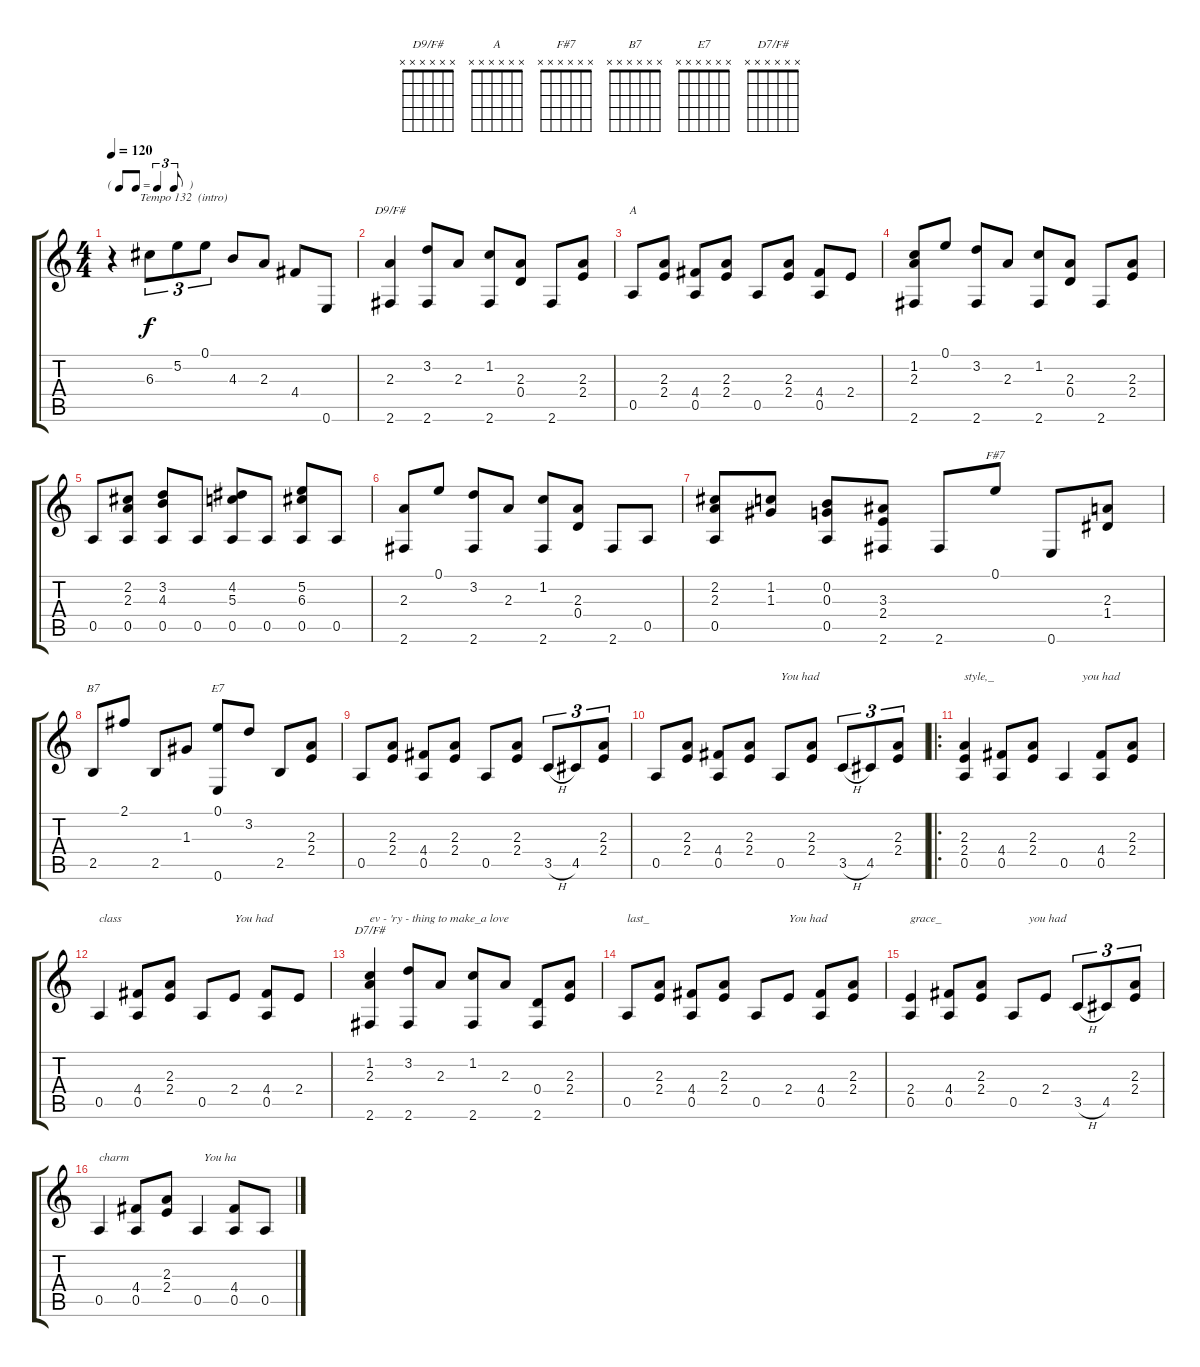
\track "" {instrument acousticguitarnylon}
\staff {score tabs}
\tuning (E4 B3 G3 D3 A2 E2) {hide}
\chord ("D9/F#" x x x x x x) {firstfret 0}
\chord ("A" x x x x x x) {firstfret 0}
\chord ("F#7" x x x x x x) {firstfret 0}
\chord ("B7" x x x x x x) {firstfret 0}
\chord ("E7" x x x x x x) {firstfret 0}
\chord ("D7/F#" x x x x x x) {firstfret 0}
\ts (4 4)
\tf triplet8th
\tempo 120
\clef g2
\ks c
r.4{txt "         Tempo 132  (intro)" dy f instrument acousticguitarnylon} 6.3.8{tu (3 2)} 5.2.8{tu (3 2)} 0.1.8{tu (3 2)} 4.3.8 2.3.8 4.4.8 0.6.8 |
(2.3 2.6).4{ch "D9/F#"} (3.2 2.6).8 2.3.8 (1.2 2.6).8 (2.3 0.4).8 2.6.8 (2.3 2.4).8 |
0.5.8{ch "A"} (2.3 2.4).8 (4.4 0.5).8 (2.3 2.4).8 0.5.8 (2.3 2.4).8 (4.4 0.5).8 2.4.8 |
(1.2 2.3 2.6).8 0.1.8 (3.2 2.6).8 2.3.8 (1.2 2.6).8 (2.3 0.4).8 2.6.8 (2.3 2.4).8 |
0.5.8 (2.2 2.3 0.5).8 (3.2 4.3 0.5).8 0.5.8 (4.2 5.3 0.5).8 0.5.8 (5.2 6.3 0.5).8 0.5.8 |
(2.3 2.6).8 0.1.8 (3.2 2.6).8 2.3.8 (1.2 2.6).8 (2.3 0.4).8 2.6.8 0.5.8 |
(2.2 2.3 0.5).8 (1.2 1.3).8 (0.2 0.3 0.5).8 (3.3 2.4 2.6).8 2.6.8 0.1.8{ch "F#7"} 0.6.8 (2.3 1.4).8 |
2.5.8{ch "B7"} 2.1.8 2.5.8 1.3.8 (0.1 0.6).8{ch "E7"} 3.2.8 2.5.8 (2.3 2.4).8 |
0.5.8 (2.3 2.4).8 (4.4 0.5).8 (2.3 2.4).8 0.5.8 (2.3 2.4).8 3.5{h}.8{tu (3 2)} 4.5.8{tu (3 2)} (2.3 2.4).8{tu (3 2)} |
0.5.8 (2.3 2.4).8 (4.4 0.5).8 (2.3 2.4).8 0.5.8{txt "You had"} (2.3 2.4).8 3.5{h}.8{tu (3 2)} 4.5.8{tu (3 2)} (2.3 2.4).8{tu (3 2)} |
\ro
(2.3 2.4 0.5).4{txt "style,_"} (4.4 0.5).8 (2.3 2.4).8 0.5.4{txt "      you had"} (4.4 0.5).8 (2.3 2.4).8 |
0.5.4{txt "class"} (4.4 0.5).8 (2.3 2.4).8 0.5.8 2.4.8{txt "You had"} (4.4 0.5).8 2.4.8 |
(1.2 2.3 2.6).4{ch "D7/F#" txt "ev - 'ry - thing to make_a love"} (3.2 2.6).8 2.3.8 (1.2 2.6).8 2.3.8 (0.4 2.6).8 (2.3 2.4).8 |
0.5.8{txt "last_"} (2.3 2.4).8 (4.4 0.5).8 (2.3 2.4).8 0.5.8 2.4.8{txt "You had"} (4.4 0.5).8 (2.3 2.4).8 |
(2.4 0.5).4{txt "grace_"} (4.4 0.5).8 (2.3 2.4).8 0.5.8{txt "     you had"} 2.4.8 3.5{h}.8{tu (3 2)} 4.5.8{tu (3 2)} (2.3 2.4).8{tu (3 2)} |
0.5.4{txt "charm"} (4.4 0.5).8 (2.3 2.4).8 0.5.4{txt "  You ha"} (4.4 0.5).8 0.5.8
